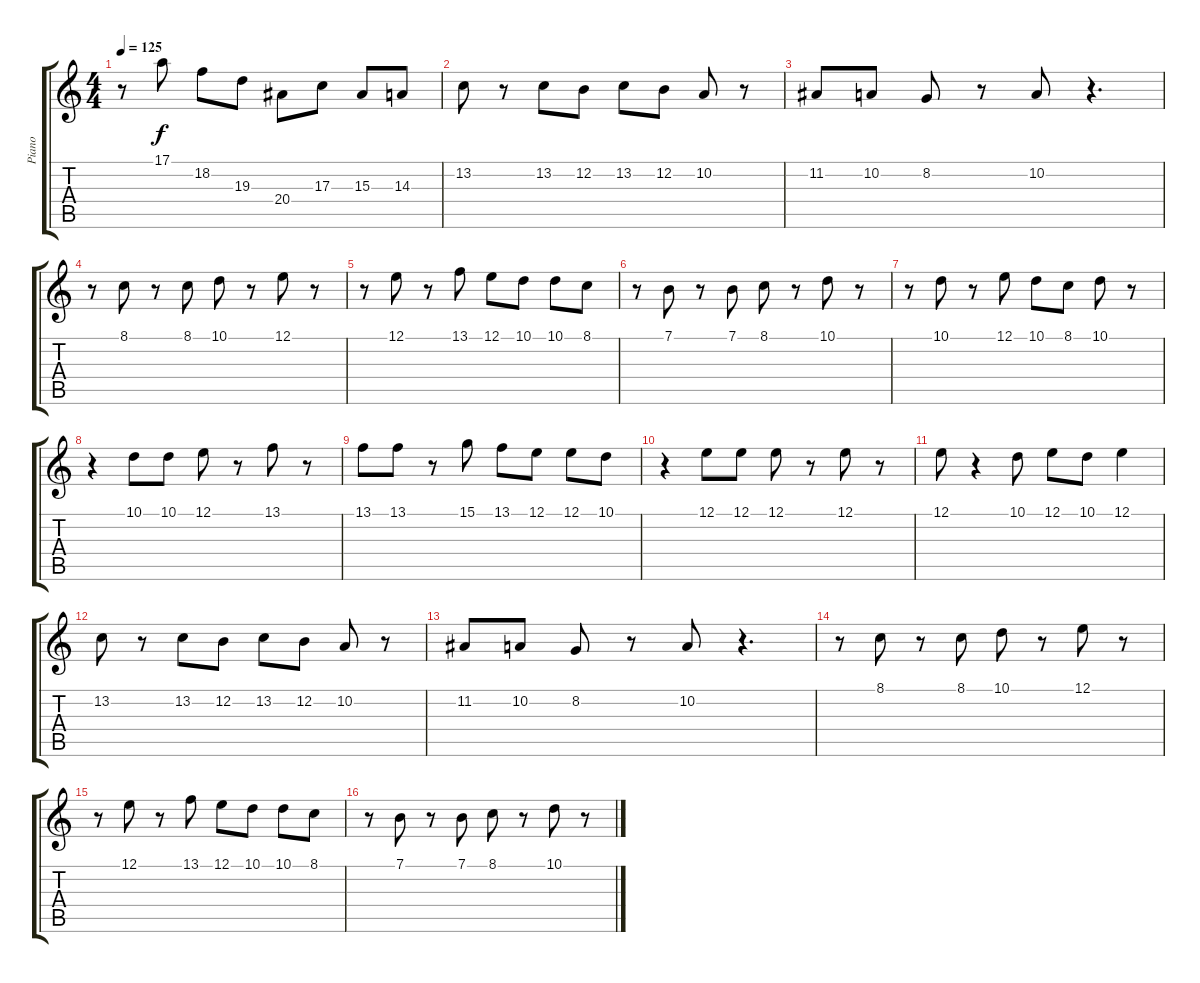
\track ("Piano" "Piano") {instrument acousticgrandpiano}
\staff {score tabs}
\tuning (E4 B3 G3 D3 A2 E2) {hide}
\ts (4 4)
\tempo 125
\clef g2
\ks c
r.8{dy f} 17.1.8 18.2.8 19.3.8 20.4.8 17.3.8 15.3.8 14.3.8 |
13.2.8 r.8 13.2.8 12.2.8 13.2.8 12.2.8 10.2.8 r.8 |
11.2.8 10.2.8 8.2.8 r.8 10.2.8 r.4{d} |
r.8 8.1.8 r.8 8.1.8 10.1.8 r.8 12.1.8 r.8 |
r.8 12.1.8 r.8 13.1.8 12.1.8 10.1.8 10.1.8 8.1.8 |
r.8 7.1.8 r.8 7.1.8 8.1.8 r.8 10.1.8 r.8 |
r.8 10.1.8 r.8 12.1.8 10.1.8 8.1.8 10.1.8 r.8 |
r.4 10.1.8 10.1.8 12.1.8 r.8 13.1.8 r.8 |
13.1.8 13.1.8 r.8 15.1.8 13.1.8 12.1.8 12.1.8 10.1.8 |
r.4 12.1.8 12.1.8 12.1.8 r.8 12.1.8 r.8 |
12.1.8 r.4 10.1.8 12.1.8 10.1.8 12.1.4 |
13.2.8 r.8 13.2.8 12.2.8 13.2.8 12.2.8 10.2.8 r.8 |
11.2.8 10.2.8 8.2.8 r.8 10.2.8 r.4{d} |
r.8 8.1.8 r.8 8.1.8 10.1.8 r.8 12.1.8 r.8 |
r.8 12.1.8 r.8 13.1.8 12.1.8 10.1.8 10.1.8 8.1.8 |
r.8 7.1.8 r.8 7.1.8 8.1.8 r.8 10.1.8 r.8
